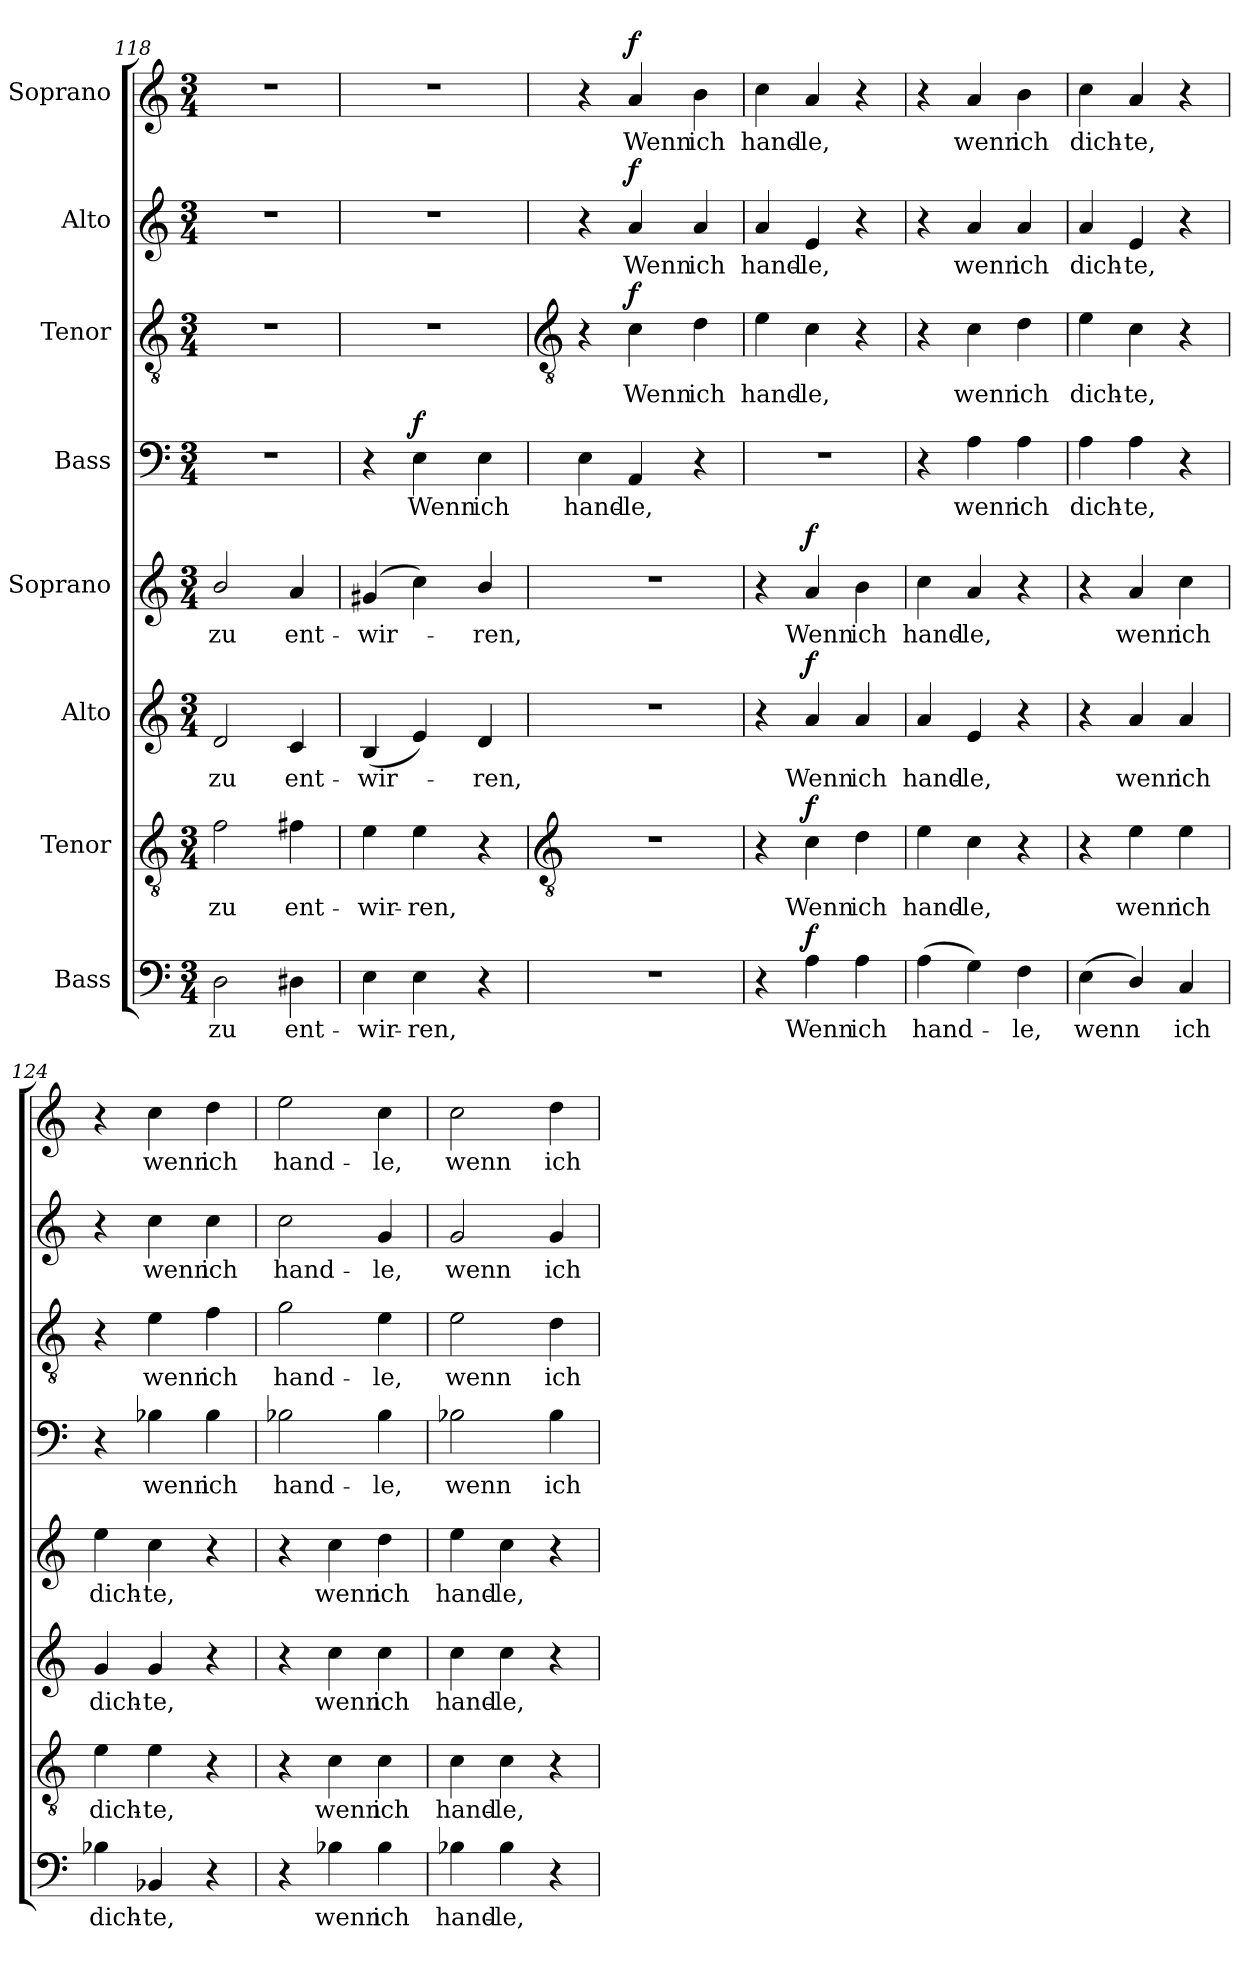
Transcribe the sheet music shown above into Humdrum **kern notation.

**kern	**text	**dynam	**kern	**text	**dynam	**kern	**text	**dynam	**kern	**text	**dynam	**kern	**text	**dynam	**kern	**text	**dynam	**kern	**text	**dynam	**kern	**text	**dynam
*part8	*part8	*part8	*part7	*part7	*part7	*part6	*part6	*part6	*part5	*part5	*part5	*part4	*part4	*part4	*part3	*part3	*part3	*part2	*part2	*part2	*part1	*part1	*part1
*staff8	*staff8	*staff8	*staff7	*staff7	*staff7	*staff6	*staff6	*staff6	*staff5	*staff5	*staff5	*staff4	*staff4	*staff4	*staff3	*staff3	*staff3	*staff2	*staff2	*staff2	*staff1	*staff1	*staff1
*I"Bass	*	*	*I"Tenor	*	*	*I"Alto	*	*	*I"Soprano	*	*	*I"Bass	*	*	*I"Tenor	*	*	*I"Alto	*	*	*I"Soprano	*	*
*clefF4	*	*	*clefGv2	*	*	*clefG2	*	*	*clefG2	*	*	*clefF4	*	*	*clefGv2	*	*	*clefG2	*	*	*clefG2	*	*
*k[]	*	*	*k[]	*	*	*k[]	*	*	*k[]	*	*	*k[]	*	*	*k[]	*	*	*k[]	*	*	*k[]	*	*
*C:	*	*	*C:	*	*	*C:	*	*	*C:	*	*	*C:	*	*	*C:	*	*	*C:	*	*	*C:	*	*
*M3/4	*	*	*M3/4	*	*	*M3/4	*	*	*M3/4	*	*	*M3/4	*	*	*M3/4	*	*	*M3/4	*	*	*M3/4	*	*
=118	=118	=118	=118	=118	=118	=118	=118	=118	=118	=118	=118	=118	=118	=118	=118	=118	=118	=118	=118	=118	=118	=118	=118
!	!LO:LY:b	!	!	!LO:LY:b	!	!	!LO:LY:b	!	!	!LO:LY:b	!	!LO:N:vis=1	!	!	!LO:N:vis=1	!	!	!LO:N:vis=1	!	!	!LO:N:vis=1	!	!
2D	zu	.	2f	zu	.	2d	zu	.	2b/	zu	.	2.r	.	.	2.r	.	.	2.r	.	.	2.r	.	.
!	!LO:LY:b	!	!	!LO:LY:b	!	!	!LO:LY:b	!	!	!LO:LY:b	!	!	!	!	!	!	!	!	!	!	!	!	!
4D#X	ent-	.	4f#X	ent-	.	4c	ent-	.	4a/	ent-	.	.	.	.	.	.	.	.	.	.	.	.	.
=119	=119	=119	=119	=119	=119	=119	=119	=119	=119	=119	=119	=119	=119	=119	=119	=119	=119	=119	=119	=119	=119	=119	=119
!	!LO:LY:b	!	!	!LO:LY:b	!	!	!LO:LY:b	!	!	!LO:LY:b	!	!	!	!	!LO:N:vis=1	!	!	!LO:N:vis=1	!	!	!LO:N:vis=1	!	!
4E	-wir-	.	4e	-wir-	.	(<4B	-wir-	.	(<4g#X	-wir-	.	4r	.	.	2.r	.	.	2.r	.	.	2.r	.	.
!	!LO:LY:b	!	!	!LO:LY:b	!	!	!	!	!	!	!	!	!LO:LY:b	!LO:DY:b	!	!	!	!	!	!	!	!	!
4E	-ren,	.	4e	-ren,	.	4e)	.	.	4cc)	.	.	4E	Wenn	f	.	.	.	.	.	.	.	.	.
!	!	!	!	!	!	!	!LO:LY:b	!	!	!LO:LY:b	!	!	!LO:LY:b	!	!	!	!	!	!	!	!	!	!
4r	.	.	4r	.	.	4d	ren,	.	4b/	ren,	.	4E	ich	.	.	.	.	.	.	.	.	.	.
!!LO:LB:g=z
=120	=120	=120	=120	=120	=120	=120	=120	=120	=120	=120	=120	=120	=120	=120	=120	=120	=120	=120	=120	=120	=120	=120	=120
*	*	*	*clefGv2	*	*	*	*	*	*	*	*	*	*	*	*clefGv2	*	*	*	*	*	*	*	*
!LO:N:vis=1	!	!	!LO:N:vis=1	!	!	!LO:N:vis=1	!	!	!LO:N:vis=1	!	!	!	!LO:LY:b	!	!	!	!	!	!	!	!	!	!
2.r	.	.	2.r	.	.	2.r	.	.	2.r	.	.	4E	hand-	.	4r	.	.	4r	.	.	4r	.	.
!	!	!	!	!	!	!	!	!	!	!	!	!	!LO:LY:b	!	!	!LO:LY:b	!LO:DY:b	!	!LO:LY:b	!LO:DY:b	!	!LO:LY:b	!LO:DY:b
.	.	.	.	.	.	.	.	.	.	.	.	4AA	-le,	.	4c	Wenn	f	4a	Wenn	f	4a	Wenn	f
!	!	!	!	!	!	!	!	!	!	!	!	!	!	!	!	!LO:LY:b	!	!	!LO:LY:b	!	!	!LO:LY:b	!
.	.	.	.	.	.	.	.	.	.	.	.	4r	.	.	4d	ich	.	4a	ich	.	4b	ich	.
=121	=121	=121	=121	=121	=121	=121	=121	=121	=121	=121	=121	=121	=121	=121	=121	=121	=121	=121	=121	=121	=121	=121	=121
!	!	!	!	!	!	!	!	!	!	!	!	!LO:N:vis=1	!	!	!	!LO:LY:b	!	!	!LO:LY:b	!	!	!LO:LY:b	!
4r	.	.	4r	.	.	4r	.	.	4r	.	.	2.r	.	.	4e	hand-	.	4a	hand-	.	4cc	hand-	.
!	!LO:LY:b	!LO:DY:b	!	!LO:LY:b	!LO:DY:b	!	!LO:LY:b	!LO:DY:b	!	!LO:LY:b	!LO:DY:b	!	!	!	!	!LO:LY:b	!	!	!LO:LY:b	!	!	!LO:LY:b	!
4A	Wenn	f	4c	Wenn	f	4a	Wenn	f	4a	Wenn	f	.	.	.	4c	-le,	.	4e	-le,	.	4a	-le,	.
!	!LO:LY:b	!	!	!LO:LY:b	!	!	!LO:LY:b	!	!	!LO:LY:b	!	!	!	!	!	!	!	!	!	!	!	!	!
4A	ich	.	4d	ich	.	4a	ich	.	4b	ich	.	.	.	.	4r	.	.	4r	.	.	4r	.	.
=122	=122	=122	=122	=122	=122	=122	=122	=122	=122	=122	=122	=122	=122	=122	=122	=122	=122	=122	=122	=122	=122	=122	=122
!	!LO:LY:b	!	!	!LO:LY:b	!	!	!LO:LY:b	!	!	!LO:LY:b	!	!	!	!	!	!	!	!	!	!	!	!	!
(>4A	hand-	.	4e	hand-	.	4a	hand-	.	4cc	hand-	.	4r	.	.	4r	.	.	4r	.	.	4r	.	.
!	!	!	!	!LO:LY:b	!	!	!LO:LY:b	!	!	!LO:LY:b	!	!	!LO:LY:b	!	!	!LO:LY:b	!	!	!LO:LY:b	!	!	!LO:LY:b	!
4G)	.	.	4c	-le,	.	4e	-le,	.	4a	-le,	.	4A	wenn	.	4c	wenn	.	4a	wenn	.	4a	wenn	.
!	!LO:LY:b	!	!	!	!	!	!	!	!	!	!	!	!LO:LY:b	!	!	!LO:LY:b	!	!	!LO:LY:b	!	!	!LO:LY:b	!
4F	le,	.	4r	.	.	4r	.	.	4r	.	.	4A	ich	.	4d	ich	.	4a	ich	.	4b	ich	.
=123	=123	=123	=123	=123	=123	=123	=123	=123	=123	=123	=123	=123	=123	=123	=123	=123	=123	=123	=123	=123	=123	=123	=123
!	!LO:LY:b	!	!	!	!	!	!	!	!	!	!	!	!LO:LY:b	!	!	!LO:LY:b	!	!	!LO:LY:b	!	!	!LO:LY:b	!
(<4E	wenn	.	4r	.	.	4r	.	.	4r	.	.	4A	dich-	.	4e	dich-	.	4a	dich-	.	4cc	dich-	.
!	!	!	!	!LO:LY:b	!	!	!LO:LY:b	!	!	!LO:LY:b	!	!	!LO:LY:b	!	!	!LO:LY:b	!	!	!LO:LY:b	!	!	!LO:LY:b	!
4D/)	.	.	4e	wenn	.	4a	wenn	.	4a	wenn	.	4A	-te,	.	4c	-te,	.	4e	-te,	.	4a	-te,	.
!	!LO:LY:b	!	!	!LO:LY:b	!	!	!LO:LY:b	!	!	!LO:LY:b	!	!	!	!	!	!	!	!	!	!	!	!	!
4C	ich	.	4e	ich	.	4a	ich	.	4cc	ich	.	4r	.	.	4r	.	.	4r	.	.	4r	.	.
=124	=124	=124	=124	=124	=124	=124	=124	=124	=124	=124	=124	=124	=124	=124	=124	=124	=124	=124	=124	=124	=124	=124	=124
!	!LO:LY:b	!	!	!LO:LY:b	!	!	!LO:LY:b	!	!	!LO:LY:b	!	!	!	!	!	!	!	!	!	!	!	!	!
4B-X	dich-	.	4e	dich-	.	4g	dich-	.	4ee	dich-	.	4r	.	.	4r	.	.	4r	.	.	4r	.	.
!	!LO:LY:b	!	!	!LO:LY:b	!	!	!LO:LY:b	!	!	!LO:LY:b	!	!	!LO:LY:b	!	!	!LO:LY:b	!	!	!LO:LY:b	!	!	!LO:LY:b	!
4BB-X	-te,	.	4e	-te,	.	4g	-te,	.	4cc	-te,	.	4B-X	wenn	.	4e	wenn	.	4cc	wenn	.	4cc	wenn	.
!	!	!	!	!	!	!	!	!	!	!	!	!	!LO:LY:b	!	!	!LO:LY:b	!	!	!LO:LY:b	!	!	!LO:LY:b	!
4r	.	.	4r	.	.	4r	.	.	4r	.	.	4B-	ich	.	4f	ich	.	4cc	ich	.	4dd	ich	.
=125	=125	=125	=125	=125	=125	=125	=125	=125	=125	=125	=125	=125	=125	=125	=125	=125	=125	=125	=125	=125	=125	=125	=125
!	!	!	!	!	!	!	!	!	!	!	!	!	!LO:LY:b	!	!	!LO:LY:b	!	!	!LO:LY:b	!	!	!LO:LY:b	!
4r	.	.	4r	.	.	4r	.	.	4r	.	.	2B-X	hand-	.	2g	hand-	.	2cc	hand-	.	2ee	hand-	.
!	!LO:LY:b	!	!	!LO:LY:b	!	!	!LO:LY:b	!	!	!LO:LY:b	!	!	!	!	!	!	!	!	!	!	!	!	!
4B-X	wenn	.	4c	wenn	.	4cc	wenn	.	4cc	wenn	.	.	.	.	.	.	.	.	.	.	.	.	.
!	!LO:LY:b	!	!	!LO:LY:b	!	!	!LO:LY:b	!	!	!LO:LY:b	!	!	!LO:LY:b	!	!	!LO:LY:b	!	!	!LO:LY:b	!	!	!LO:LY:b	!
4B-	ich	.	4c	ich	.	4cc	ich	.	4dd	ich	.	4B-	-le,	.	4e	-le,	.	4g	-le,	.	4cc	-le,	.
=126	=126	=126	=126	=126	=126	=126	=126	=126	=126	=126	=126	=126	=126	=126	=126	=126	=126	=126	=126	=126	=126	=126	=126
!	!LO:LY:b	!	!	!LO:LY:b	!	!	!LO:LY:b	!	!	!LO:LY:b	!	!	!LO:LY:b	!	!	!LO:LY:b	!	!	!LO:LY:b	!	!	!LO:LY:b	!
4B-X	hand-	.	4c	hand-	.	4cc	hand-	.	4ee	hand-	.	2B-X	wenn	.	2e	wenn	.	2g	wenn	.	2cc	wenn	.
!	!LO:LY:b	!	!	!LO:LY:b	!	!	!LO:LY:b	!	!	!LO:LY:b	!	!	!	!	!	!	!	!	!	!	!	!	!
4B-	-le,	.	4c	-le,	.	4cc	-le,	.	4cc	-le,	.	.	.	.	.	.	.	.	.	.	.	.	.
!	!	!	!	!	!	!	!	!	!	!	!	!	!LO:LY:b	!	!	!LO:LY:b	!	!	!LO:LY:b	!	!	!LO:LY:b	!
4r	.	.	4r	.	.	4r	.	.	4r	.	.	4B-	ich	.	4d	ich	.	4g	ich	.	4dd	ich	.
=	=	=	=	=	=	=	=	=	=	=	=	=	=	=	=	=	=	=	=	=	=	=	=
*-	*-	*-	*-	*-	*-	*-	*-	*-	*-	*-	*-	*-	*-	*-	*-	*-	*-	*-	*-	*-	*-	*-	*-
